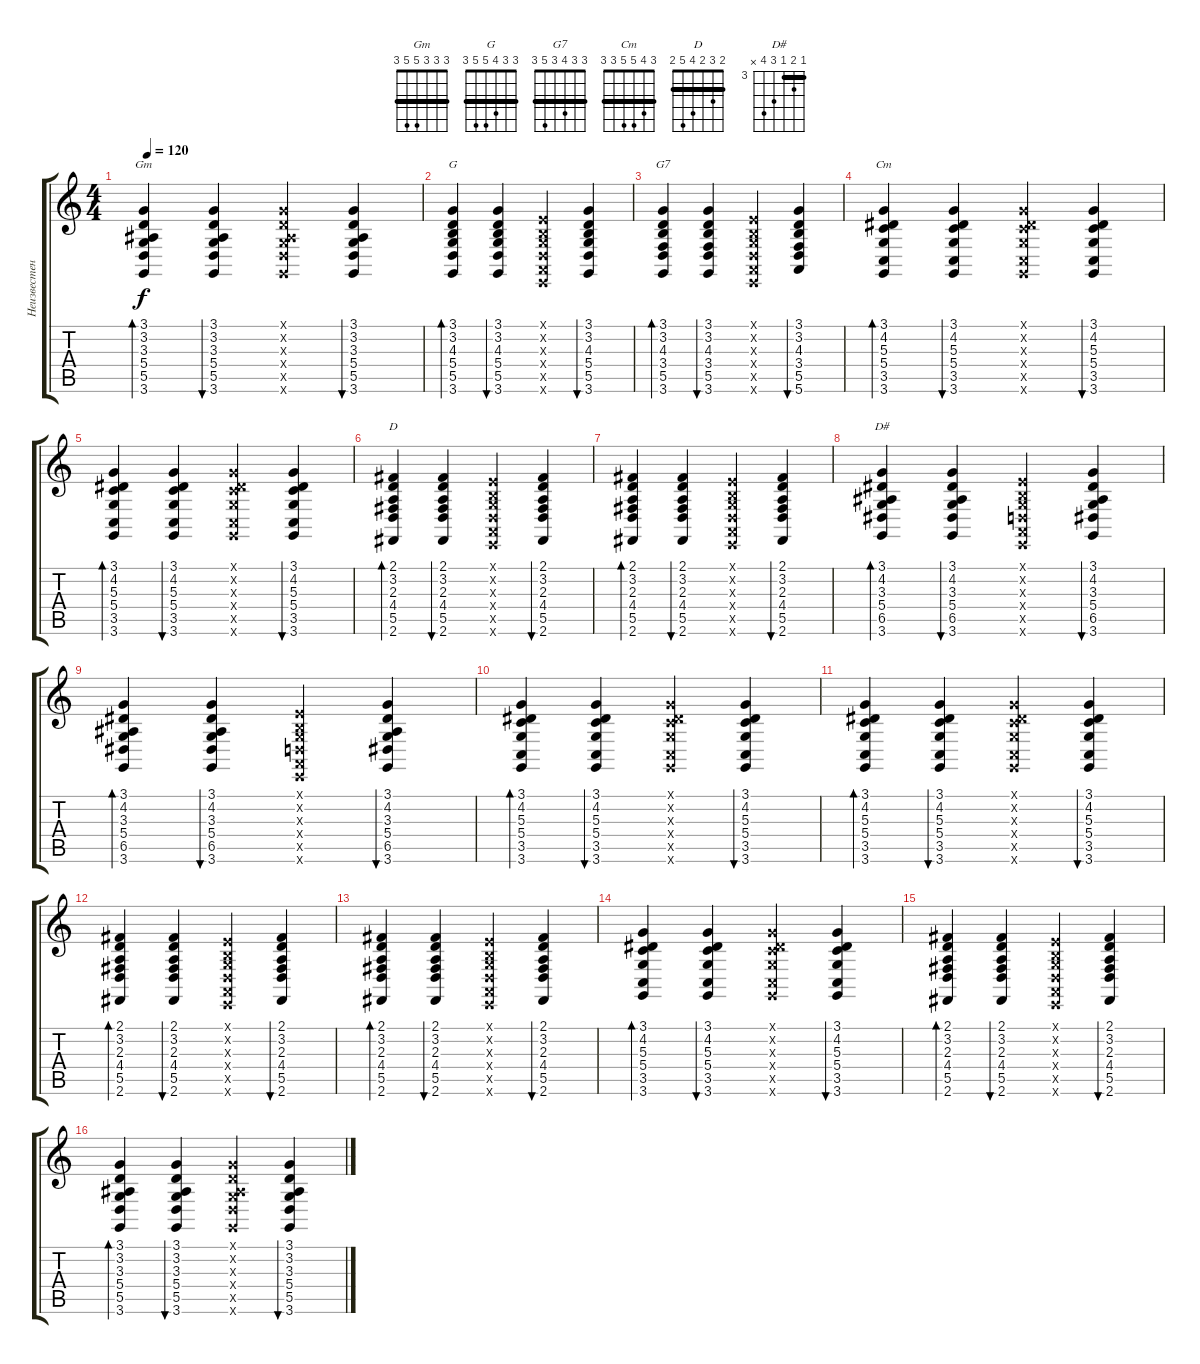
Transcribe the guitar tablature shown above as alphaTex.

\track ("Неизвестен. Ищем" "Неизвестен") {instrument harpsichord}
\staff {score tabs}
\tuning (E4 B3 G3 D3 A2 E2) {hide}
\chord ("Gm" 3 3 3 5 5 3) {barre 3}
\chord ("G" 3 3 4 5 5 3) {barre 3}
\chord ("G7" 3 3 4 3 5 3) {barre 3}
\chord ("Cm" 3 4 5 5 3 3) {barre 3}
\chord ("D" 2 3 2 4 5 2) {barre 2}
\chord ("D#" 3 4 3 5 6 x) {firstfret 3 barre 3}
\ts (4 4)
\tempo 120
\clef g2
\ks c
(3.1 3.2 3.3 5.4 5.5 3.6).4{bd 60 ch "Gm" dy f} (3.1 3.2 3.3 5.4 5.5 3.6).4{bu 60} (3.1{x} 3.2{x} 3.3{x} 5.4{x} 5.5{x} 3.6{x}).4 (3.1 3.2 3.3 5.4 5.5 3.6).4{bu 60} |
(3.1 3.2 4.3 5.4 5.5 3.6).4{bd 60 ch "G"} (3.1 3.2 4.3 5.4 5.5 3.6).4{bu 60} (0.1{x} 0.2{x} 0.3{x} 0.4{x} 0.5{x} 0.6{x}).4 (3.1 3.2 4.3 5.4 5.5 3.6).4{bu 60} |
(3.1 3.2 4.3 3.4 5.5 3.6).4{bd 60 ch "G7"} (3.1 3.2 4.3 3.4 5.5 3.6).4{bu 60} (0.1{x} 0.2{x} 0.3{x} 0.4{x} 0.5{x} 0.6{x}).4 (3.1 3.2 4.3 3.4 5.5 5.6).4{bu 60} |
(3.1 4.2 5.3 5.4 3.5 3.6).4{bd 60 ch "Cm"} (3.1 4.2 5.3 5.4 3.5 3.6).4{bu 60} (3.1{x} 4.2{x} 5.3{x} 5.4{x} 3.5{x} 3.6{x}).4 (3.1 4.2 5.3 5.4 3.5 3.6).4{bu 60} |
(3.1 4.2 5.3 5.4 3.5 3.6).4{bd 60} (3.1 4.2 5.3 5.4 3.5 3.6).4{bu 60} (3.1{x} 4.2{x} 5.3{x} 5.4{x} 3.5{x} 3.6{x}).4 (3.1 4.2 5.3 5.4 3.5 3.6).4{bu 60} |
(2.1 3.2 2.3 4.4 5.5 2.6).4{bd 60 ch "D"} (2.1 3.2 2.3 4.4 5.5 2.6).4{bu 60} (0.1{x} 0.2{x} 0.3{x} 0.4{x} 0.5{x} 0.6{x}).4 (2.1 3.2 2.3 4.4 5.5 2.6).4{bu 60} |
(2.1 3.2 2.3 4.4 5.5 2.6).4{bd 60} (2.1 3.2 2.3 4.4 5.5 2.6).4{bu 60} (0.1{x} 0.2{x} 0.3{x} 0.4{x} 0.5{x} 0.6{x}).4 (2.1 3.2 2.3 4.4 5.5 2.6).4{bu 60} |
(3.1 4.2 3.3 5.4 6.5 3.6).4{bd 60 ch "D#"} (3.1 4.2 3.3 5.4 6.5 3.6).4{bu 60} (0.1{x} 0.2{x} 0.3{x} 0.4{x} 0.5{x} 0.6{x}).4 (3.1 4.2 3.3 5.4 6.5 3.6).4{bu 60} |
(3.1 4.2 3.3 5.4 6.5 3.6).4{bd 60} (3.1 4.2 3.3 5.4 6.5 3.6).4{bu 60} (0.1{x} 0.2{x} 0.3{x} 0.4{x} 0.5{x} 0.6{x}).4 (3.1 4.2 3.3 5.4 6.5 3.6).4{bu 60} |
(3.1 4.2 5.3 5.4 3.5 3.6).4{bd 60} (3.1 4.2 5.3 5.4 3.5 3.6).4{bu 60} (3.1{x} 4.2{x} 5.3{x} 5.4{x} 3.5{x} 3.6{x}).4 (3.1 4.2 5.3 5.4 3.5 3.6).4{bu 60} |
(3.1 4.2 5.3 5.4 3.5 3.6).4{bd 60} (3.1 4.2 5.3 5.4 3.5 3.6).4{bu 60} (3.1{x} 4.2{x} 5.3{x} 5.4{x} 3.5{x} 3.6{x}).4 (3.1 4.2 5.3 5.4 3.5 3.6).4{bu 60} |
(2.1 3.2 2.3 4.4 5.5 2.6).4{bd 60} (2.1 3.2 2.3 4.4 5.5 2.6).4{bu 60} (0.1{x} 0.2{x} 0.3{x} 0.4{x} 0.5{x} 0.6{x}).4 (2.1 3.2 2.3 4.4 5.5 2.6).4{bu 60} |
(2.1 3.2 2.3 4.4 5.5 2.6).4{bd 60} (2.1 3.2 2.3 4.4 5.5 2.6).4{bu 60} (0.1{x} 0.2{x} 0.3{x} 0.4{x} 0.5{x} 0.6{x}).4 (2.1 3.2 2.3 4.4 5.5 2.6).4{bu 60} |
(3.1 4.2 5.3 5.4 3.5 3.6).4{bd 60} (3.1 4.2 5.3 5.4 3.5 3.6).4{bu 60} (3.1{x} 4.2{x} 5.3{x} 5.4{x} 3.5{x} 3.6{x}).4 (3.1 4.2 5.3 5.4 3.5 3.6).4{bu 60} |
(2.1 3.2 2.3 4.4 5.5 2.6).4{bd 60} (2.1 3.2 2.3 4.4 5.5 2.6).4{bu 60} (0.1{x} 0.2{x} 0.3{x} 0.4{x} 0.5{x} 0.6{x}).4 (2.1 3.2 2.3 4.4 5.5 2.6).4{bu 60} |
(3.1 3.2 3.3 5.4 5.5 3.6).4{bd 60} (3.1 3.2 3.3 5.4 5.5 3.6).4{bu 60} (3.1{x} 3.2{x} 3.3{x} 5.4{x} 5.5{x} 3.6{x}).4 (3.1 3.2 3.3 5.4 5.5 3.6).4{bu 60}
